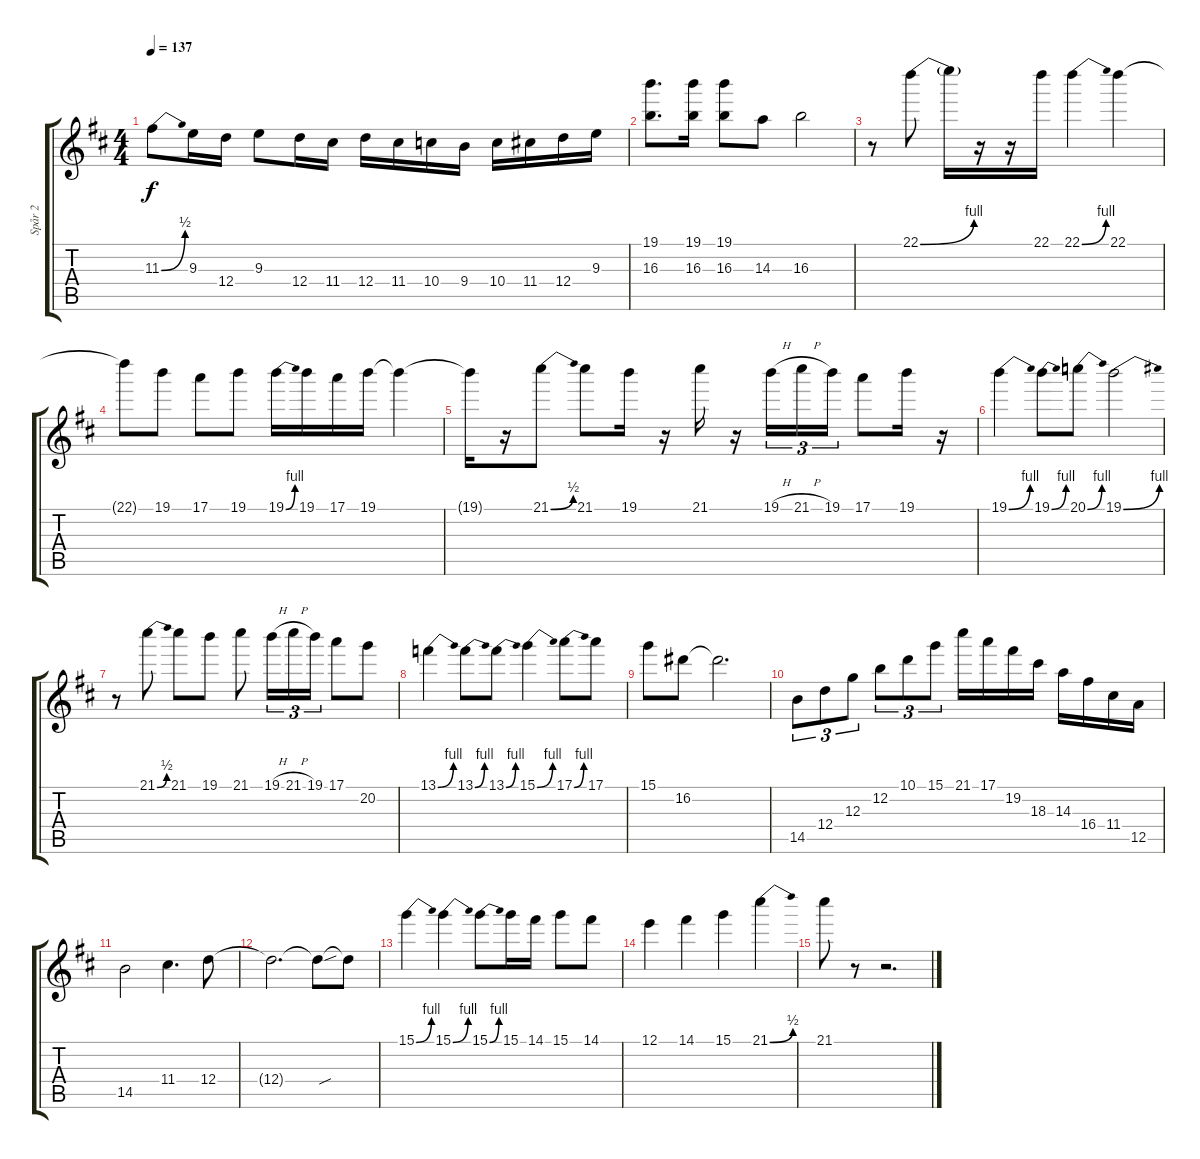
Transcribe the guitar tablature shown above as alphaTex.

\track ("Spår 2" "Spår 2") {mute instrument overdrivenguitar}
\staff {score tabs}
\tuning (E4 B3 G3 D3 A2 E2) {hide}
\ts (4 4)
\tempo 137
\clef g2
\ks d
11.3{be (bend 0 0 60 2)}.8{dy f} 9.3.16 12.4.16 9.3.8 12.4.16 11.4.16 12.4.16 11.4.16 10.4.16 9.4.16 10.4.16 11.4.16 12.4.16 9.3.16 |
(19.1 16.3).8{d} (19.1 16.3).16 (19.1 16.3).8 14.3.8 16.3.2 |
r.8 22.1{be (bend 0 0 60 4)}.8 22.1{t}.16 r.16 r.16 22.1.16 22.1{be (bend 0 0 60 4)}.4 22.1.4 |
22.1{t}.8 19.1.8 17.1.8 19.1.8 19.1{be (bend 0 0 60 4)}.16 19.1.16 17.1.16 19.1.16 19.1{t}.4 |
19.1{t}.16 r.16 21.1{be (bend 0 0 60 2)}.8 21.1.8 19.1.16 r.16 21.1.16 r.16 19.1{h}.16{tu (3 2)} 21.1{h}.16{tu (3 2)} 19.1.16{tu (3 2)} 17.1.8 19.1.16 r.16 |
19.1{be (bend 0 0 60 4)}.4 19.1{be (bend 0 0 60 4)}.8 20.1{be (bend 0 0 60 4)}.8 19.1{be (bend 0 0 60 4)}.2 |
r.8 21.1{be (bend 0 0 60 2)}.8 21.1.8 19.1.8 21.1.8 19.1{h}.16{tu (3 2)} 21.1{h}.16{tu (3 2)} 19.1.16{tu (3 2)} 17.1.8 20.2.8 |
13.1{be (bend 0 0 60 4)}.4 13.1{be (bend 0 0 60 4)}.8 13.1{be (bend 0 0 60 4)}.8 15.1{be (bend 0 0 60 4)}.4 17.1{be (bend 0 0 60 4)}.8 17.1.8 |
15.1.8 16.2.8 16.2{t}.2{d} |
14.5.8{tu (3 2)} 12.4.8{tu (3 2)} 12.3.8{tu (3 2)} 12.2.8{tu (3 2)} 10.1.8{tu (3 2)} 15.1.8{tu (3 2)} 21.1.16 17.1.16 19.2.16 18.3.16 14.3.16 16.4.16 11.4.16 12.5.16 |
14.5.2 11.4.4{d} 12.4.8 |
12.4{t}.2{d} 12.4{sou t}.8 12.4{t}.8 |
15.1{be (bend 0 0 60 4)}.4 15.1{be (bend 0 0 60 4)}.4 15.1{be (bend 0 0 60 4)}.8 15.1.16 14.1.16 15.1.8 14.1.8 |
12.1.4 14.1.4 15.1.4 21.1{be (bend 0 0 60 2)}.4 |
21.1.8 r.8 r.2{d}
